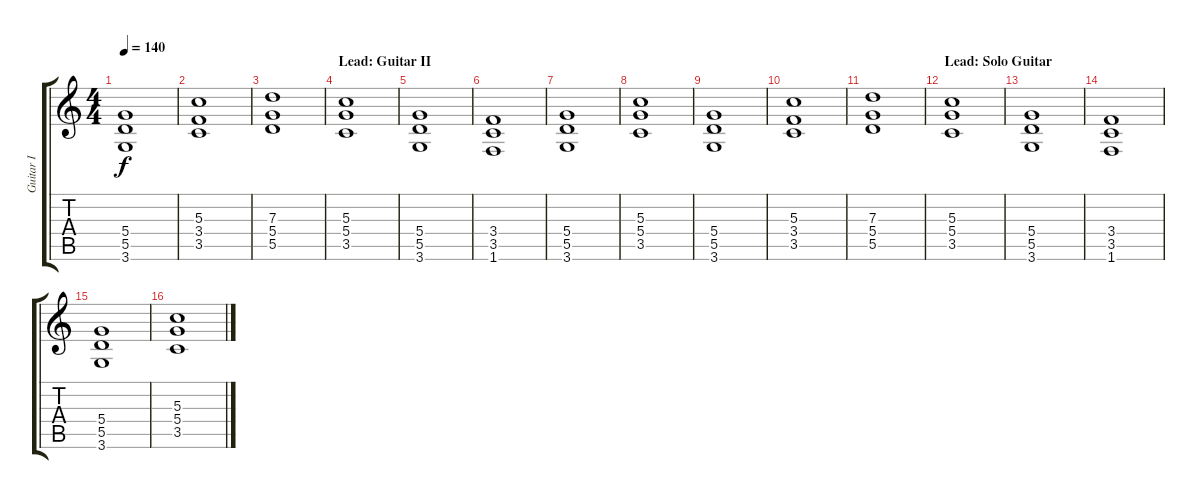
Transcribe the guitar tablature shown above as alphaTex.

\track ("Guitar I" "Guitar I") {instrument distortionguitar}
\staff {score tabs}
\tuning (E4 B3 G3 D3 A2 E2) {hide}
\ts (4 4)
\tempo 140
\clef g2
\ks c
(5.4 5.5 3.6).1{dy f} |
(5.3 3.4 3.5).1 |
(7.3 5.4 5.5).1 |
\section ("" "Lead: Guitar II")
(5.3 5.4 3.5).1 |
(5.4 5.5 3.6).1 |
(3.4 3.5 1.6).1 |
(5.4 5.5 3.6).1 |
(5.3 5.4 3.5).1 |
(5.4 5.5 3.6).1 |
(5.3 3.4 3.5).1 |
(7.3 5.4 5.5).1 |
\section ("" "Lead: Solo Guitar")
(5.3 5.4 3.5).1 |
(5.4 5.5 3.6).1 |
(3.4 3.5 1.6).1 |
(5.4 5.5 3.6).1 |
(5.3 5.4 3.5).1{volume 0}
